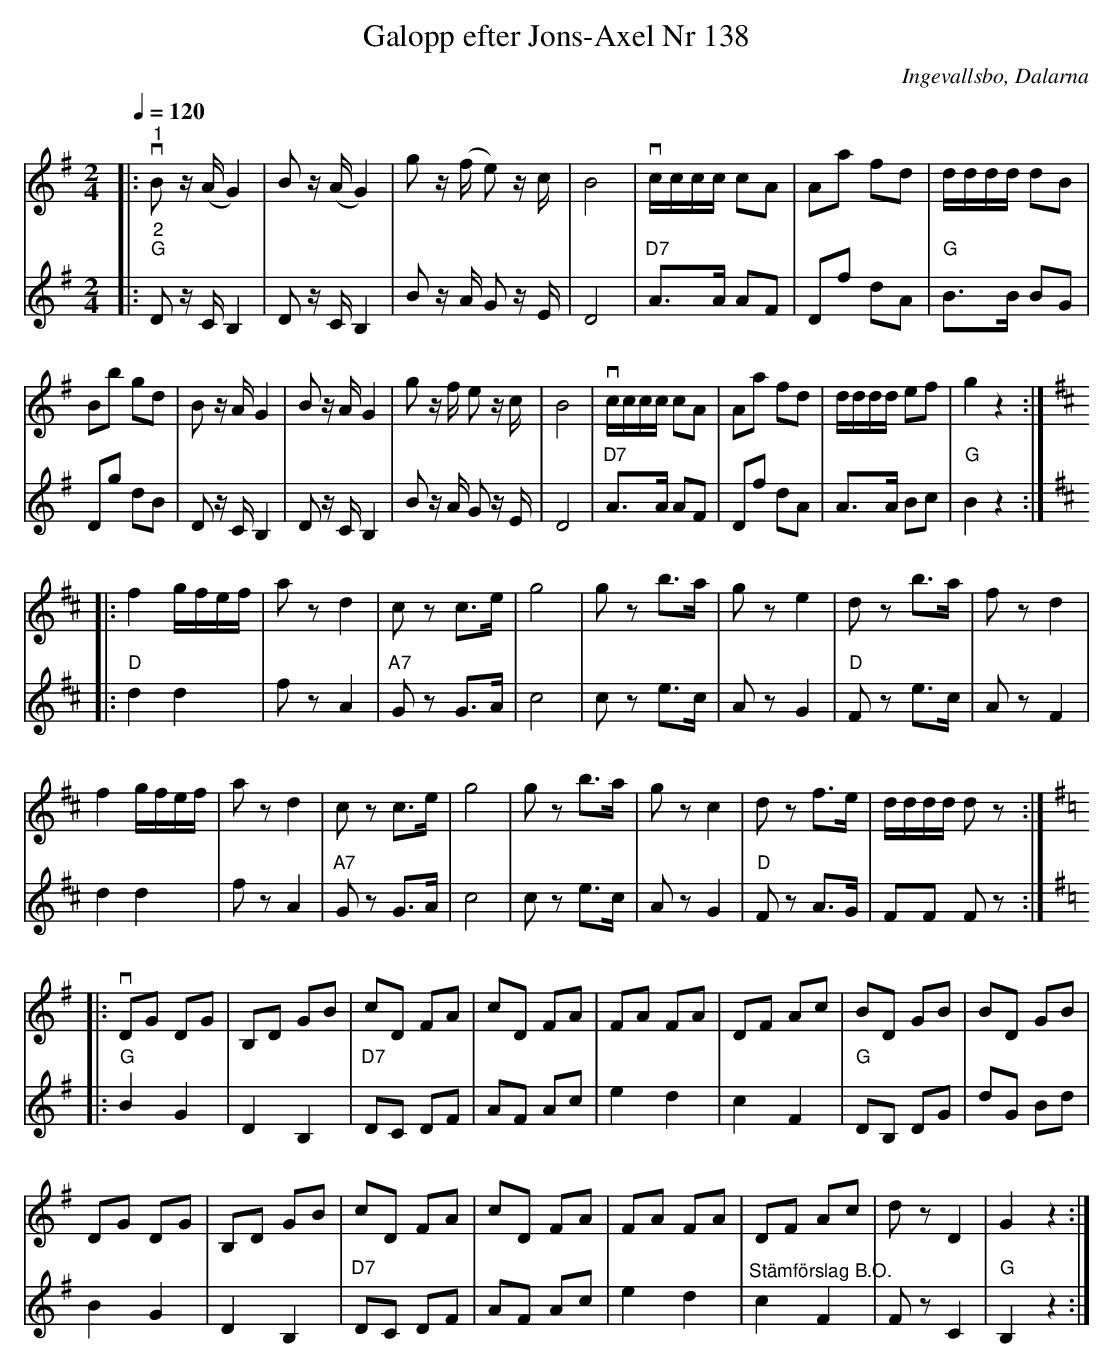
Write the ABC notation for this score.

X:1
T:Galopp efter Jons-Axel Nr 138
O:Ingevallsbo, Dalarna
L:1/8
Q:1/4=120
M:2/4
K:G
V:1
|:"^1"v B z/ (A/ G2) | B z/ (A/ G2) | g z/ (f/ e) z/ c/ | B4 |v c/c/c/c/ cA | Aa fd | d/d/d/d/ dB |
Bb gd | B z/ A/ G2 | B z/ A/ G2 | g z/ f/ e z/ c/ | B4 |v c/c/c/c/ cA | Aa fd | d/d/d/d/ ef | g2 z2 ::
[K:D] f2 g/f/e/f/ | a z d2 | c z c>e | g4 | g z b>a | g z e2 | d z b>a | f z d2 |
 f2 g/f/e/f/ | a z d2 | c z c>e | g4 | g z b>a | g z c2 | d z f>e | d/d/d/d/ d z ::
[K:G]v DG DG | B,D GB | cD FA | cD FA | FA FA | DF Ac | BD GB | BD GB |
DG DG | B,D GB | cD FA | cD FA | FA FA | DF Ac | d z D2 | G2 z2 :|
V:2
|:"^2""G" D z/ C/ B,2 | D z/ C/ B,2 | B z/ A/ G z/ E/ | D4 |"D7" A>A AF | Df dA |"G" B>B BG |
Dg dB | D z/ C/ B,2 | D z/ C/ B,2 | B z/ A/ G z/ E/ | D4 |"D7" A>A AF | Df dA | A>A Bc |
"G" B2 z2 ::[K:D]"D" d2 d2 | f z A2 |"A7" G z G>A | c4 | c z e>c | A z G2 |"D" F z e>c |
A z F2 | d2 d2 | f z A2 |"A7" G z G>A | c4 | c z e>c | A z G2 |"D" F z A>G | FF F z ::
[K:G]"G" B2 G2 | D2 B,2 |"D7" DC DF | AF Ac | e2 d2 | c2 F2 |"G" DB, DG | dG Bd | B2 G2 |
D2 B,2 |"D7" DC DF | AF Ac | e2 d2 | "^Stämförslag B.O." c2 F2 | F z C2 |"G" B,2 z2 :|
